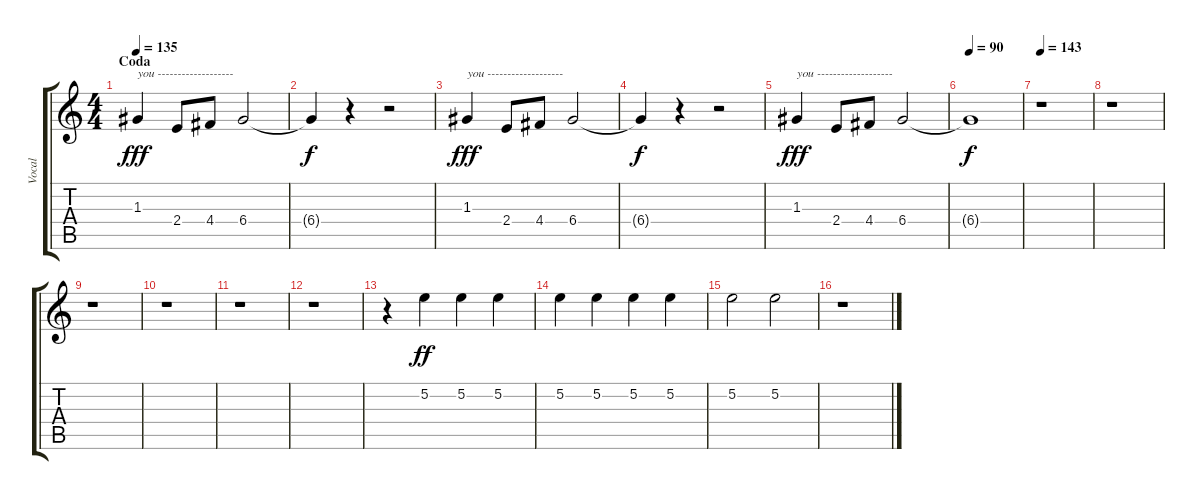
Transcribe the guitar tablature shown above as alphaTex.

\track ("Vocal" "Vocal") {instrument acousticguitarnylon}
\staff {score tabs}
\tuning (E4 B3 G3 D3 A2 E2) {hide}
\ts (4 4)
\section ("" "Coda")
\tempo 135
\clef g2
\ks c
1.3.4{txt "you -------------------" dy fff} 2.4.8 4.4.8 6.4.2 |
6.4{t}.4{dy f} r.4 r.2 |
1.3.4{txt "you -------------------" dy fff} 2.4.8 4.4.8 6.4.2 |
6.4{t}.4{dy f} r.4 r.2 |
1.3.4{txt "you -------------------" dy fff} 2.4.8 4.4.8 6.4.2 |
\tempo 90
6.4{t}.1{dy f} |
\tempo 143
r.1{volume 13 balance 13 instrument altosax} |
r.1 |
r.1 |
r.1 |
r.1 |
r.1 |
r.4 5.2.4{dy ff} 5.2.4 5.2.4 |
5.2.4 5.2.4 5.2.4 5.2.4 |
5.2.2 5.2.2 |
r.1
